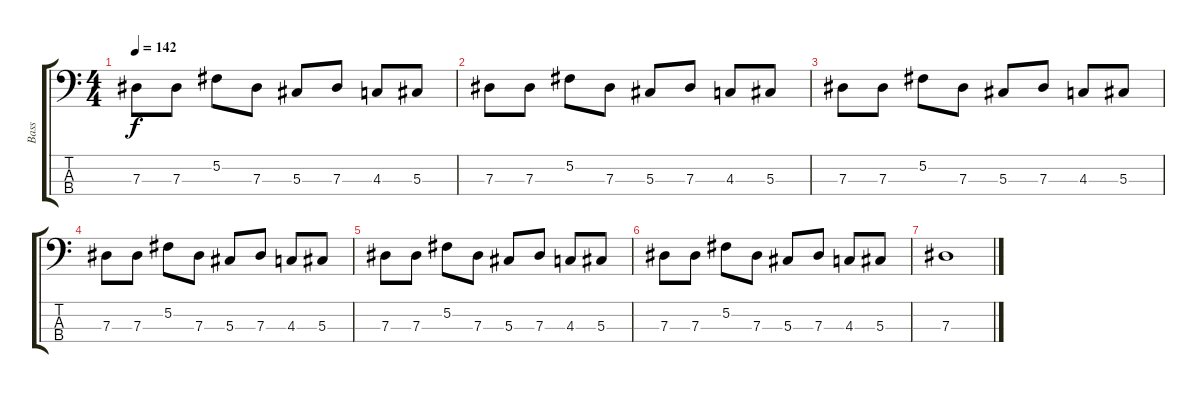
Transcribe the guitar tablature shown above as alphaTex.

\track ("Bass" "Bass") {instrument electricbassfinger}
\staff {score tabs}
\tuning (Gb2 Db2 Ab1 Eb1) {hide}
\ts (4 4)
\tempo 142
\clef f4
\ks c
7.3.8{dy f} 7.3.8 5.2.8 7.3.8 5.3.8 7.3.8 4.3.8 5.3.8 |
7.3.8 7.3.8 5.2.8 7.3.8 5.3.8 7.3.8 4.3.8 5.3.8 |
7.3.8 7.3.8 5.2.8 7.3.8 5.3.8 7.3.8 4.3.8 5.3.8 |
7.3.8 7.3.8 5.2.8 7.3.8 5.3.8 7.3.8 4.3.8 5.3.8 |
7.3.8 7.3.8 5.2.8 7.3.8 5.3.8 7.3.8 4.3.8 5.3.8 |
7.3.8 7.3.8 5.2.8 7.3.8 5.3.8 7.3.8 4.3.8 5.3.8 |
7.3.1
